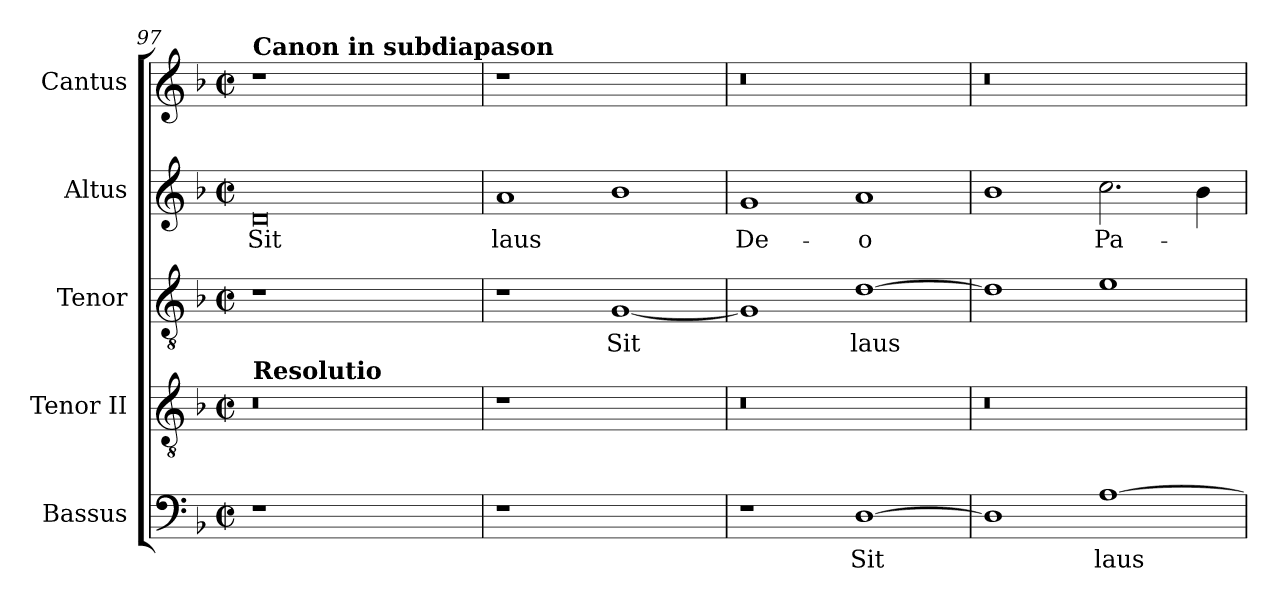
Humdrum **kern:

**kern	**text	**kern	**kern	**text	**kern	**text	**kern
*part5	*part5	*part4	*part3	*part3	*part2	*part2	*part1
*staff5	*staff5	*staff4	*staff3	*staff3	*staff2	*staff2	*staff1
*I"Bassus	*	*I"Tenor II	*I"Tenor	*	*I"Altus	*	*I"Cantus
*I'Bassus	*	*	*I'Tenor	*	*I'Altus	*	*I'Cantus
!!LO:LB:g=z
*clefF4	*	*clefGv2	*clefGv2	*	*clefG2	*	*clefG2
*k[b-]	*	*k[b-]	*k[b-]	*	*k[b-]	*	*k[b-]
*F:	*	*F:	*F:	*	*F:	*	*F:
*M2/2	*	*M2/2	*M2/2	*	*M2/2	*	*M2/2
*met(c|)	*	*met(c|)	*met(c|)	*	*met(c|)	*	*met(c|)
=97	=97	=97	=97	=97	=97	=97	=97
!	!	!	!	!	!	!	!LO:TX:a:B:t=Canon in subdiapason
!	!	!LO:TX:a:B:t=Resolutio	!	!	!	!	!
!	!	!	!	!	!	!LO:LY:b:cj	!
1r	.	0r	1r	.	0d	Sit	1r
1ryy	.	.	1ryy	.	.	.	1ryy
=98	=98	=98	=98	=98	=98	=98	=98
!	!	!	!	!	!	!LO:LY:b	!
1r	.	1r	1r	.	1a	laus	1r
!	!	!	!	!LO:LY:b:cj	!	!	!
1ryy	.	1ryy	[<1G	Sit	1b-	.	1ryy
=99	=99	=99	=99	=99	=99	=99	=99
!	!	!	!	!	!	!LO:LY:b:cj	!
1r	.	0r	1G]	.	1g	De-	0r
!	!LO:LY:b:cj	!	!	!LO:LY:b	!	!LO:LY:b:rj	!
[>1D	Sit	.	[>1d	laus	1a	-o	.
=100	=100	=100	=100	=100	=100	=100	=100
1D]	.	0r	1d]	.	1b-	.	0r
!	!LO:LY:b	!	!	!	!	!LO:LY:b	!
[>1A	laus	.	1e	.	2.cc\	Pa-	.
.	.	.	.	.	4b-\	.	.
=	=	=	=	=	=	=	=
*-	*-	*-	*-	*-	*-	*-	*-
